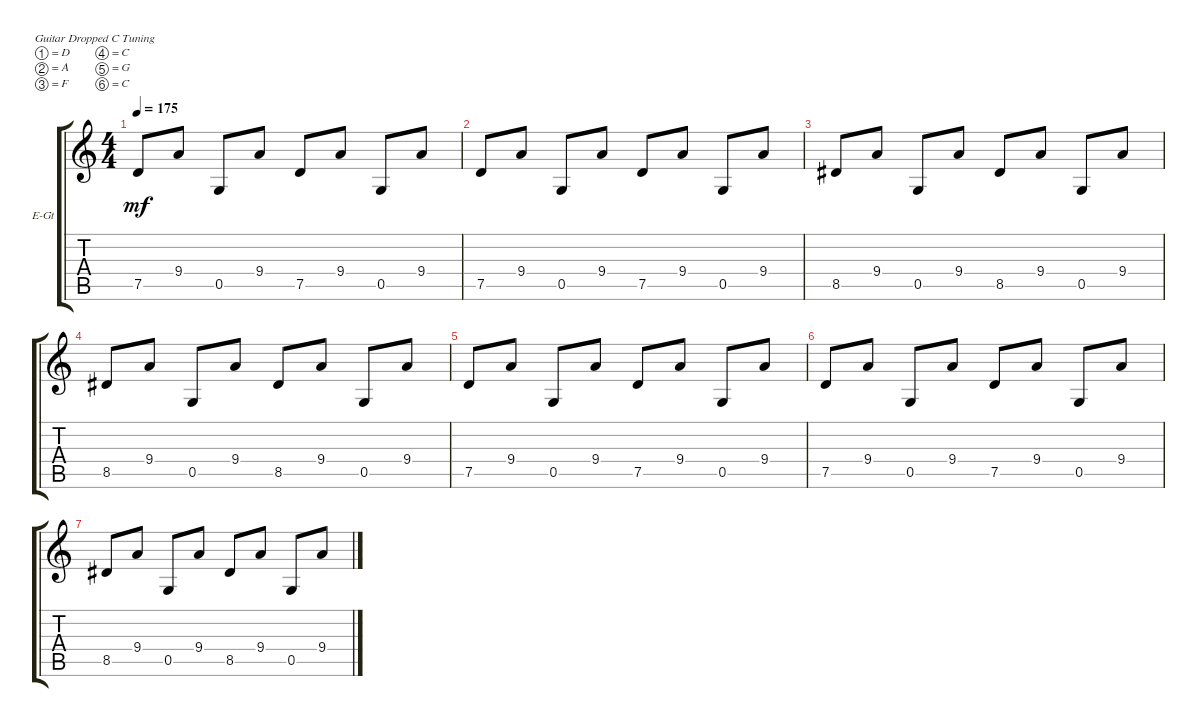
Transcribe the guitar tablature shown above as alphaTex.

\defaultSystemsLayout 4
\bracketExtendMode groupsimilarinstruments
\firstSystemTrackNameOrientation horizontal
\otherSystemsTrackNameOrientation horizontal
\track ("Electric Guitar" "E-Gt") {instrument electricguitarclean}
\staff {score tabs}
\tuning (D4 A3 F3 C3 G2 C2)
\ts (4 4)
\tempo 175
\clef g2
\ks c
7.5.8{dy mf} 9.4.8 0.5.8 9.4.8 7.5.8 9.4.8 0.5.8 9.4.8 |
7.5.8 9.4.8 0.5.8 9.4.8 7.5.8 9.4.8 0.5.8 9.4.8 |
8.5.8 9.4.8 0.5.8 9.4.8 8.5.8 9.4.8 0.5.8 9.4.8 |
8.5.8 9.4.8 0.5.8 9.4.8 8.5.8 9.4.8 0.5.8 9.4.8 |
7.5.8 9.4.8 0.5.8 9.4.8 7.5.8 9.4.8 0.5.8 9.4.8 |
7.5.8 9.4.8 0.5.8 9.4.8 7.5.8 9.4.8 0.5.8 9.4.8 |
8.5.8 9.4.8 0.5.8 9.4.8 8.5.8 9.4.8 0.5.8 9.4.8
